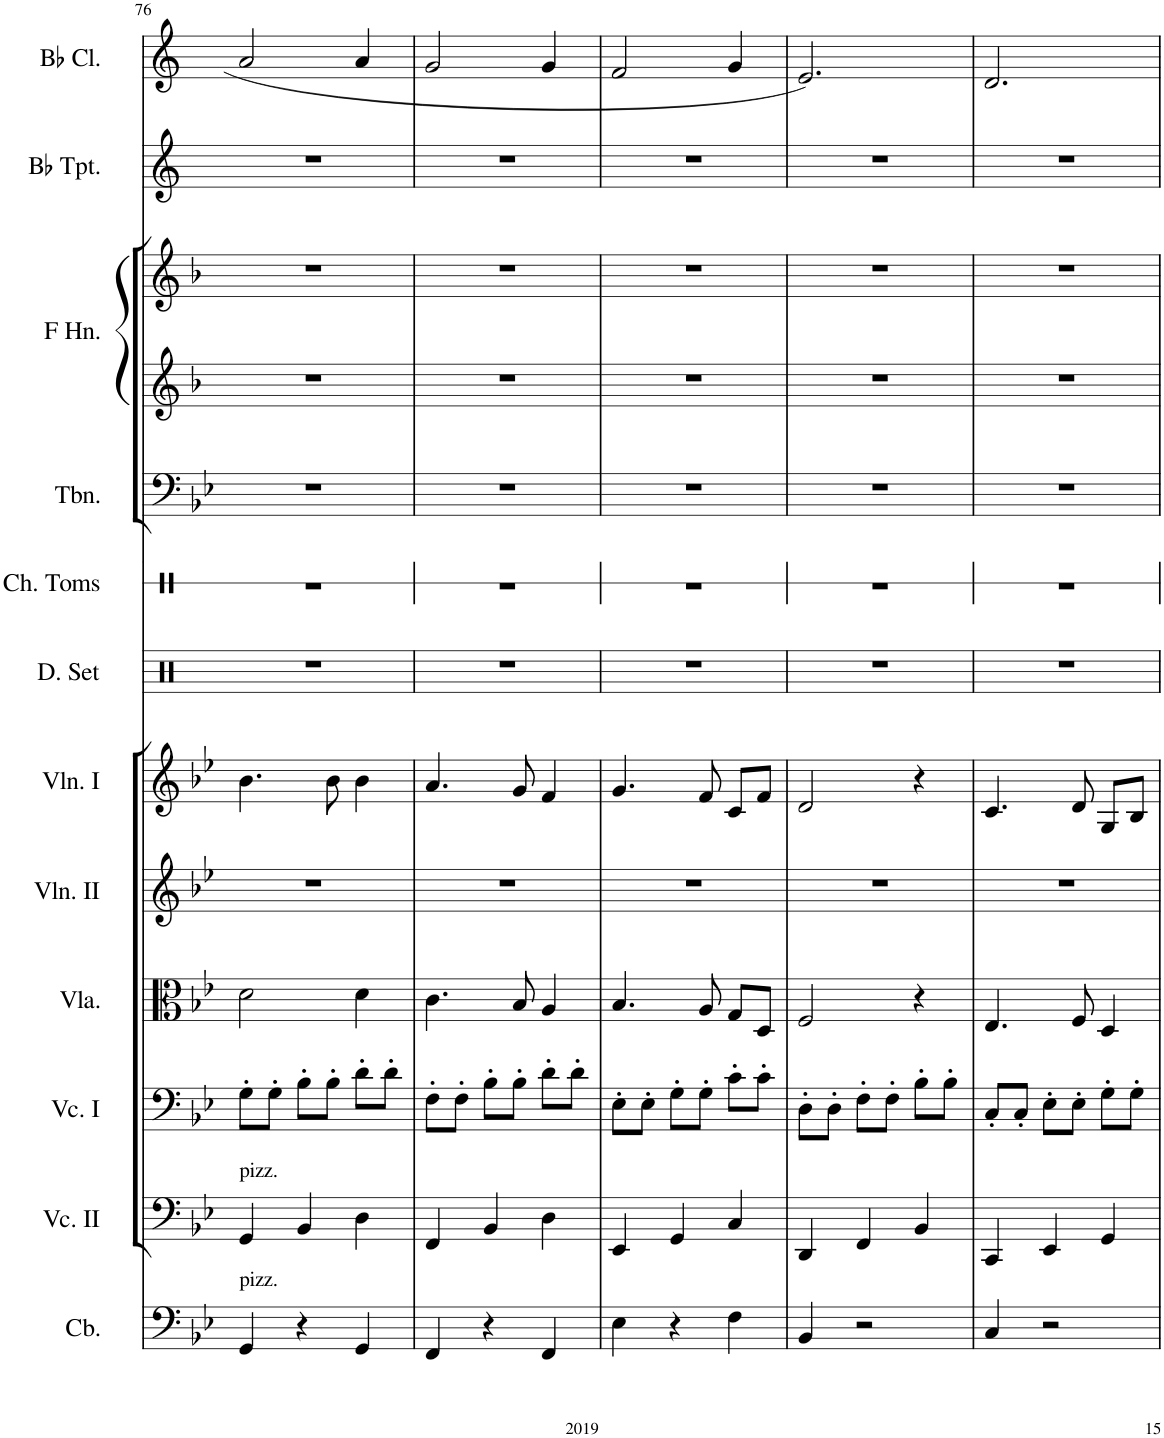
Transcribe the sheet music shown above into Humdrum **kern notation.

**kern	**kern	**kern	**kern	**kern	**kern	**kern	**kern	**kern	**kern	**kern	**kern	**kern	**kern	**kern
*part14	*part13	*part12	*part11	*part10	*part9	*part8	*part7	*part6	*part5	*part4	*part3	*part3	*part2	*part1
*staff15	*staff14	*staff13	*staff12	*staff11	*staff10	*staff9	*staff8	*staff7	*staff6	*staff5	*staff4	*staff3	*staff2	*staff1
*I"Contrabasses	*I"Violoncellos II	*I"Violoncellos I	*I"Violas	*I"Violins II	*I"Violins I	*I"Vibraphone	*I"Drumset	*I"Chinese Tom-Toms	*I"Timpani	*I"Trombone	*I"French Horn	*	*I"Trumpets in Bb	*I"Clarinets in Bb
*I'Cb.	*I'Vc. II	*I'Vc. I	*I'Vla.	*I'Vln. II	*I'Vln. I	*I'Vib.	*I'D. Set	*I'Ch. Toms	*I'Timp.	*I'Tbn.	*I'F Hn.	*	*	*
!!LO:PB:g=z
*clefF4	*clefF4	*clefF4	*clefC3	*clefG2	*clefG2	*clefG2	*clefX	*clefX	*clefF4	*clefF4	*clefG2	*clefG2	*clefG2	*clefG2
*Trd7c12	*	*	*	*	*	*	*	*	*	*	*Trd4c7	*Trd4c7	*Trd1c2	*Trd1c2
*k[b-e-]	*k[b-e-]	*k[b-e-]	*k[b-e-]	*k[b-e-]	*k[b-e-]	*k[b-e-]	*k[]	*k[]	*k[b-e-]	*k[b-e-]	*k[b-]	*k[b-]	*k[]	*k[]
*M3/4	*M3/4	*M3/4	*M3/4	*M3/4	*M3/4	*M3/4	*M3/4	*M3/4	*M3/4	*M3/4	*M3/4	*M3/4	*M3/4	*M3/4
=76	=76	=76	=76	=76	=76	=76	=76	=76	=76	=76	=76	=76	=76	=76
!	!LO:TX:a:t=pizz.	!	!	!	!	!	!	!	!	!	!	!	!	!
!LO:TX:a:t=pizz.	!	!	!	!	!	!	!	!	!	!	!	!	!	!
4GG/	4GG/	8G'\L	2d\	2.r	4.b-\	4g	2.r	2.r	4GG	2.r	2.r	2.r	2.r	2a/
.	.	8G'\J	.	.	.	.	.	.	.	.	.	.	.	.
4r	4BB-/	8B-'\L	.	.	.	4r	.	.	4r	.	.	.	.	.
.	.	8B-'\J	.	.	8b-\	.	.	.	.	.	.	.	.	.
4GG/	4D\	8d'\L	4d\	.	4b-\	4g	.	.	4GG	.	.	.	.	4a/
.	.	8d'\J	.	.	.	.	.	.	.	.	.	.	.	.
=77	=77	=77	=77	=77	=77	=77	=77	=77	=77	=77	=77	=77	=77	=77
4FF/	4FF/	8F'\L	4.c\	2.r	4.a/	4f	2.r	2.r	4FF	2.r	2.r	2.r	2.r	2g/
.	.	8F'\J	.	.	.	.	.	.	.	.	.	.	.	.
4r	4BB-/	8B-'\L	.	.	.	4r	.	.	4r	.	.	.	.	.
.	.	8B-'\J	8B-/	.	8g/	.	.	.	.	.	.	.	.	.
4FF/	4D\	8d'\L	4A/	.	4f/	4f	.	.	4FF	.	.	.	.	4g/
.	.	8d'\J	.	.	.	.	.	.	.	.	.	.	.	.
=78	=78	=78	=78	=78	=78	=78	=78	=78	=78	=78	=78	=78	=78	=78
4E-\	4EE-/	8E-'\L	4.B-/	2.r	4.g/	4e-	2.r	2.r	4EE-	2.r	2.r	2.r	2.r	2f/
.	.	8E-'\J	.	.	.	.	.	.	.	.	.	.	.	.
4r	4GG/	8G'\L	.	.	.	4r	.	.	4r	.	.	.	.	.
.	.	8G'\J	8A/	.	8f/	.	.	.	.	.	.	.	.	.
4F\	4C/	8c'\L	8G/L	.	8c/L	4f	.	.	4FF	.	.	.	.	4g/
.	.	8c'\J	8D/J	.	8f/J	.	.	.	.	.	.	.	.	.
=79	=79	=79	=79	=79	=79	=79	=79	=79	=79	=79	=79	=79	=79	=79
4BB-/	4DD/	8D'\L	2F/	2.r	2d/	4d 4f	2.r	2.r	4BB-	2.r	2.r	2.r	2.r	2.e/
.	.	8D'\J	.	.	.	.	.	.	.	.	.	.	.	.
2r	4FF/	8F'\L	.	.	.	2r	.	.	2r	.	.	.	.	.
.	.	8F'\J	.	.	.	.	.	.	.	.	.	.	.	.
.	4BB-/	8B-'\L	4r	.	4r	.	.	.	.	.	.	.	.	.
.	.	8B-'\J	.	.	.	.	.	.	.	.	.	.	.	.
=80	=80	=80	=80	=80	=80	=80	=80	=80	=80	=80	=80	=80	=80	=80
4C/	4CC/	8C'/L	4.E-/	2.r	4.c/	4c 4e-	2.r	2.r	4C	2.r	2.r	2.r	2.r	2.d/
.	.	8C'/J	.	.	.	.	.	.	.	.	.	.	.	.
2r	4EE-/	8E-'\L	.	.	.	4r	.	.	2r	.	.	.	.	.
.	.	8E-'\J	8F/	.	8d/	.	.	.	.	.	.	.	.	.
.	4GG/	8G'\L	4D/	.	8G/L	4c 4e-	.	.	.	.	.	.	.	.
.	.	8G'\J	.	.	8B-/J	.	.	.	.	.	.	.	.	.
=	=	=	=	=	=	=	=	=	=	=	=	=	=	=
*-	*-	*-	*-	*-	*-	*-	*-	*-	*-	*-	*-	*-	*-	*-
